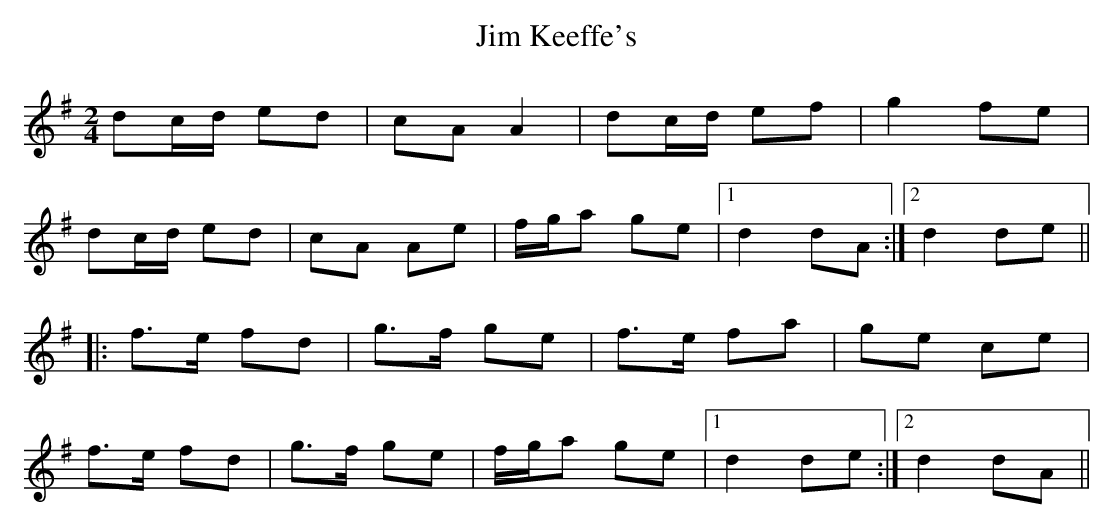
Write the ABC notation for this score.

X:1
T:Jim Keeffe's
M:2/4
L:1/8
K:Dmix
dc/d/ ed | cA A2 | dc/d/ ef | g2 fe |
dc/d/ ed | cA Ae | f/g/a ge |1 d2 dA :|2 d2 de ||
|: f>e fd | g>f ge | f>e fa | ge ce |
f>e fd | g>f ge | f/g/a ge |1 d2 de :|2 d2 dA ||
